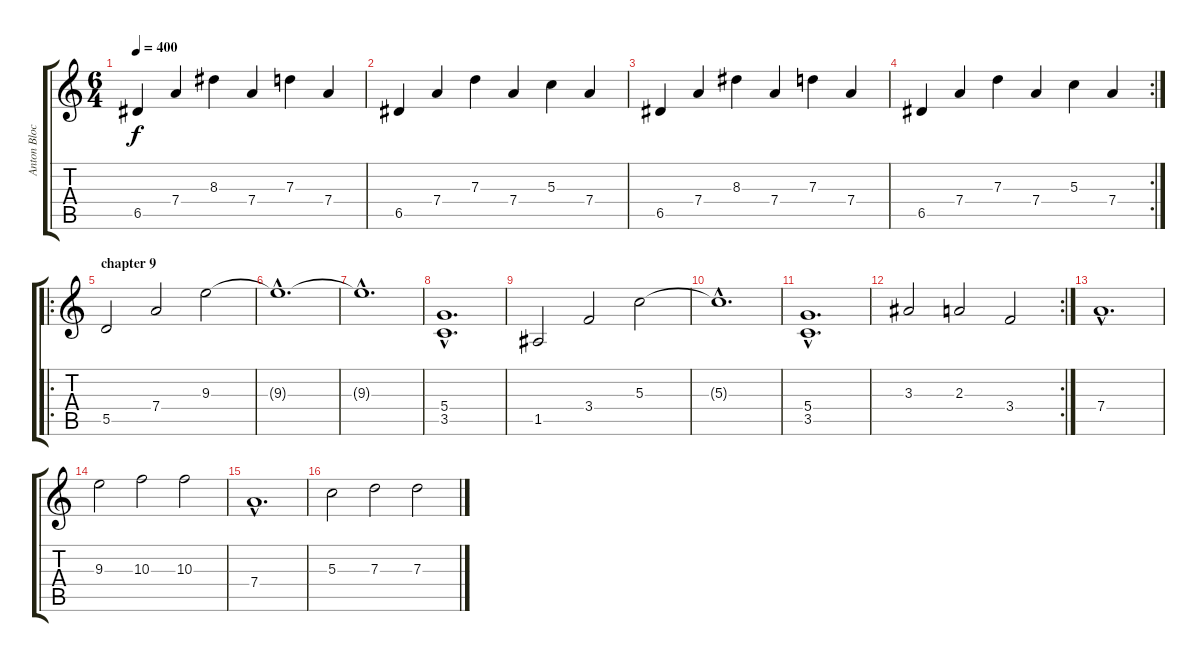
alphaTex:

\track ("Anton Blochin guitar" "Anton Bloc") {instrument distortionguitar}
\staff {score tabs}
\tuning (E4 B3 G3 D3 A2 E2) {hide}
\ts (6 4)
\tempo 400
\clef g2
\ks c
6.5.4{dy f} 7.4.4 8.3.4 7.4.4 7.3.4 7.4.4 |
6.5.4 7.4.4 7.3.4 7.4.4 5.3.4 7.4.4 |
6.5.4 7.4.4 8.3.4 7.4.4 7.3.4 7.4.4 |
\rc 2
6.5.4 7.4.4 7.3.4 7.4.4 5.3.4 7.4.4 |
\ro
\section ("" "chapter 9")
5.5.2 7.4.2 9.3.2 |
9.3{hac t}.1{d} |
9.3{hac t}.1{d} |
(5.4{hac} 3.5{hac}).1{d} |
1.5.2 3.4.2 5.3.2 |
5.3{hac t}.1{d} |
(5.4{hac} 3.5{hac}).1{d} |
\rc 2
3.3.2 2.3.2 3.4.2 |
7.4{hac}.1{d} |
9.3.2 10.3.2 10.3.2 |
7.4{hac}.1{d} |
5.3.2 7.3.2 7.3.2
